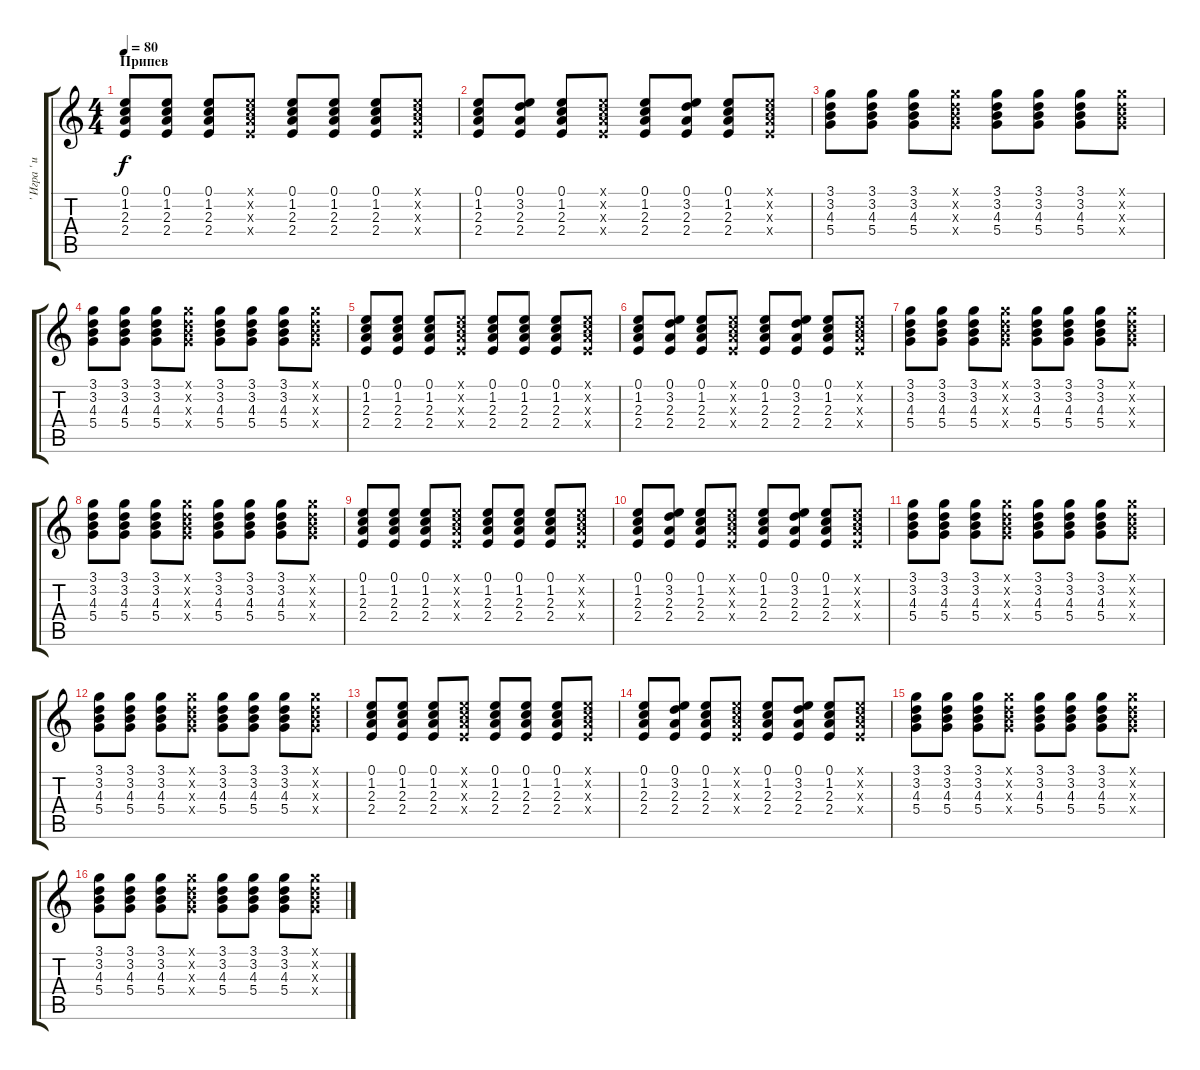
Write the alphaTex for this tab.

\track ("' Игра ' из Альбома Ночь" "' Игра ' и") {instrument acousticguitarsteel}
\staff {score tabs}
\tuning (E4 B3 G3 D3 A2 E2) {hide}
\ts (4 4)
\section ("" "Припев")
\tempo 80
\clef g2
\ks c
(0.1 1.2 2.3 2.4).8{dy f} (0.1 1.2 2.3 2.4).8 (0.1 1.2 2.3 2.4).8 (0.1{x} 1.2{x} 2.3{x} 2.4{x}).8 (0.1 1.2 2.3 2.4).8 (0.1 1.2 2.3 2.4).8 (0.1 1.2 2.3 2.4).8 (0.1{x} 1.2{x} 2.3{x} 2.4{x}).8 |
(0.1 1.2 2.3 2.4).8 (0.1 3.2 2.3 2.4).8 (0.1 1.2 2.3 2.4).8 (0.1{x} 1.2{x} 2.3{x} 2.4{x}).8 (0.1 1.2 2.3 2.4).8 (0.1 3.2 2.3 2.4).8 (0.1 1.2 2.3 2.4).8 (0.1{x} 1.2{x} 2.3{x} 2.4{x}).8 |
(3.1 3.2 4.3 5.4).8 (3.1 3.2 4.3 5.4).8 (3.1 3.2 4.3 5.4).8 (3.1{x} 3.2{x} 4.3{x} 5.4{x}).8 (3.1 3.2 4.3 5.4).8 (3.1 3.2 4.3 5.4).8 (3.1 3.2 4.3 5.4).8 (3.1{x} 3.2{x} 4.3{x} 5.4{x}).8 |
(3.1 3.2 4.3 5.4).8 (3.1 3.2 4.3 5.4).8 (3.1 3.2 4.3 5.4).8 (3.1{x} 3.2{x} 4.3{x} 5.4{x}).8 (3.1 3.2 4.3 5.4).8 (3.1 3.2 4.3 5.4).8 (3.1 3.2 4.3 5.4).8 (3.1{x} 3.2{x} 4.3{x} 5.4{x}).8 |
(0.1 1.2 2.3 2.4).8 (0.1 1.2 2.3 2.4).8 (0.1 1.2 2.3 2.4).8 (0.1{x} 1.2{x} 2.3{x} 2.4{x}).8 (0.1 1.2 2.3 2.4).8 (0.1 1.2 2.3 2.4).8 (0.1 1.2 2.3 2.4).8 (0.1{x} 1.2{x} 2.3{x} 2.4{x}).8 |
(0.1 1.2 2.3 2.4).8 (0.1 3.2 2.3 2.4).8 (0.1 1.2 2.3 2.4).8 (0.1{x} 1.2{x} 2.3{x} 2.4{x}).8 (0.1 1.2 2.3 2.4).8 (0.1 3.2 2.3 2.4).8 (0.1 1.2 2.3 2.4).8 (0.1{x} 1.2{x} 2.3{x} 2.4{x}).8 |
(3.1 3.2 4.3 5.4).8 (3.1 3.2 4.3 5.4).8 (3.1 3.2 4.3 5.4).8 (3.1{x} 3.2{x} 4.3{x} 5.4{x}).8 (3.1 3.2 4.3 5.4).8 (3.1 3.2 4.3 5.4).8 (3.1 3.2 4.3 5.4).8 (3.1{x} 3.2{x} 4.3{x} 5.4{x}).8 |
(3.1 3.2 4.3 5.4).8 (3.1 3.2 4.3 5.4).8 (3.1 3.2 4.3 5.4).8 (3.1{x} 3.2{x} 4.3{x} 5.4{x}).8 (3.1 3.2 4.3 5.4).8 (3.1 3.2 4.3 5.4).8 (3.1 3.2 4.3 5.4).8 (3.1{x} 3.2{x} 4.3{x} 5.4{x}).8 |
(0.1 1.2 2.3 2.4).8 (0.1 1.2 2.3 2.4).8 (0.1 1.2 2.3 2.4).8 (0.1{x} 1.2{x} 2.3{x} 2.4{x}).8 (0.1 1.2 2.3 2.4).8 (0.1 1.2 2.3 2.4).8 (0.1 1.2 2.3 2.4).8 (0.1{x} 1.2{x} 2.3{x} 2.4{x}).8 |
(0.1 1.2 2.3 2.4).8 (0.1 3.2 2.3 2.4).8 (0.1 1.2 2.3 2.4).8 (0.1{x} 1.2{x} 2.3{x} 2.4{x}).8 (0.1 1.2 2.3 2.4).8 (0.1 3.2 2.3 2.4).8 (0.1 1.2 2.3 2.4).8 (0.1{x} 1.2{x} 2.3{x} 2.4{x}).8 |
(3.1 3.2 4.3 5.4).8 (3.1 3.2 4.3 5.4).8 (3.1 3.2 4.3 5.4).8 (3.1{x} 3.2{x} 4.3{x} 5.4{x}).8 (3.1 3.2 4.3 5.4).8 (3.1 3.2 4.3 5.4).8 (3.1 3.2 4.3 5.4).8 (3.1{x} 3.2{x} 4.3{x} 5.4{x}).8 |
(3.1 3.2 4.3 5.4).8 (3.1 3.2 4.3 5.4).8 (3.1 3.2 4.3 5.4).8 (3.1{x} 3.2{x} 4.3{x} 5.4{x}).8 (3.1 3.2 4.3 5.4).8 (3.1 3.2 4.3 5.4).8 (3.1 3.2 4.3 5.4).8 (3.1{x} 3.2{x} 4.3{x} 5.4{x}).8 |
(0.1 1.2 2.3 2.4).8 (0.1 1.2 2.3 2.4).8 (0.1 1.2 2.3 2.4).8 (0.1{x} 1.2{x} 2.3{x} 2.4{x}).8 (0.1 1.2 2.3 2.4).8 (0.1 1.2 2.3 2.4).8 (0.1 1.2 2.3 2.4).8 (0.1{x} 1.2{x} 2.3{x} 2.4{x}).8 |
(0.1 1.2 2.3 2.4).8 (0.1 3.2 2.3 2.4).8 (0.1 1.2 2.3 2.4).8 (0.1{x} 1.2{x} 2.3{x} 2.4{x}).8 (0.1 1.2 2.3 2.4).8 (0.1 3.2 2.3 2.4).8 (0.1 1.2 2.3 2.4).8 (0.1{x} 1.2{x} 2.3{x} 2.4{x}).8 |
(3.1 3.2 4.3 5.4).8 (3.1 3.2 4.3 5.4).8 (3.1 3.2 4.3 5.4).8 (3.1{x} 3.2{x} 4.3{x} 5.4{x}).8 (3.1 3.2 4.3 5.4).8 (3.1 3.2 4.3 5.4).8 (3.1 3.2 4.3 5.4).8 (3.1{x} 3.2{x} 4.3{x} 5.4{x}).8 |
(3.1 3.2 4.3 5.4).8 (3.1 3.2 4.3 5.4).8 (3.1 3.2 4.3 5.4).8 (3.1{x} 3.2{x} 4.3{x} 5.4{x}).8 (3.1 3.2 4.3 5.4).8 (3.1 3.2 4.3 5.4).8 (3.1 3.2 4.3 5.4).8 (3.1{x} 3.2{x} 4.3{x} 5.4{x}).8
